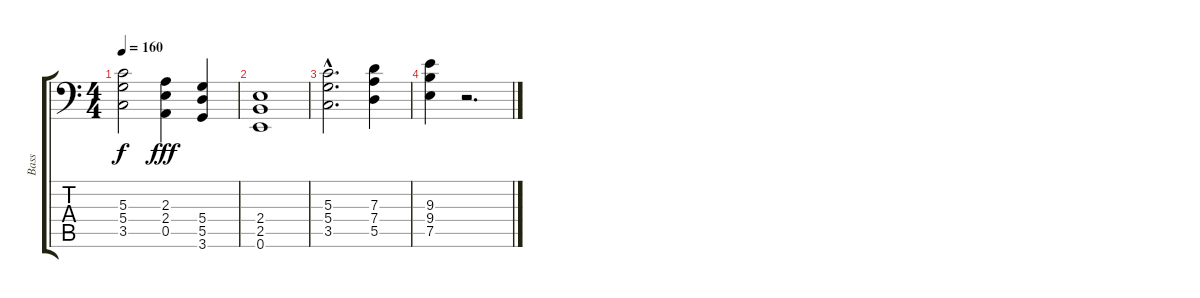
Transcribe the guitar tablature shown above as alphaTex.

\track ("Bass" "Bass") {instrument electricbassfinger}
\staff {score tabs}
\tuning (E3 B2 G2 D2 A1 E1) {hide}
\ts (4 4)
\tempo 160
\clef f4
\ks c
(5.3{t} 5.4{t} 3.5{t}).2{dy f} (2.3 2.4 0.5).4{dy fff} (5.4 5.5 3.6).4 |
(2.4 2.5 0.6).1 |
(5.3{hac} 5.4{hac} 3.5{hac}).2{d} (7.3 7.4 5.5).4 |
(9.3 9.4 7.5).4 r.2{d}
